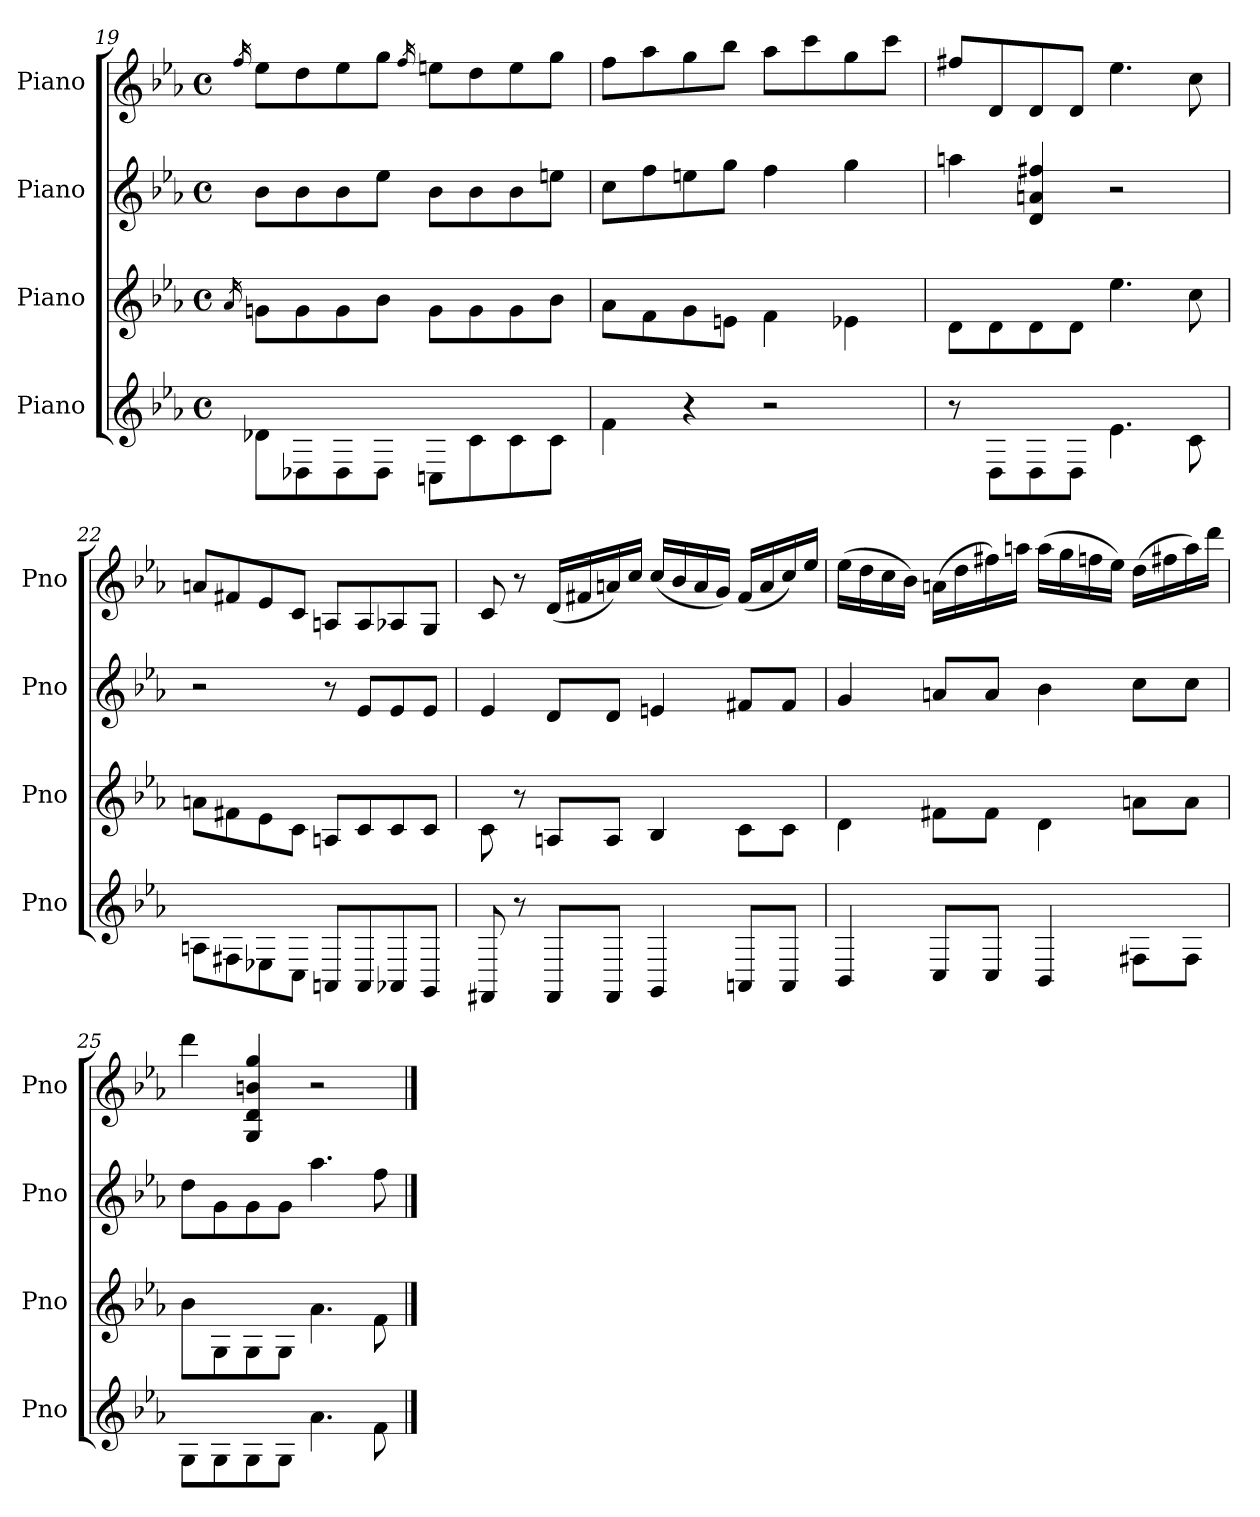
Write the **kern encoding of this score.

**kern	**kern	**kern	**kern
*part4	*part3	*part2	*part1
*staff4	*staff3	*staff2	*staff1
*I"Piano	*I"Piano	*I"Piano	*I"Piano
*I'Pno	*I'Pno	*I'Pno	*I'Pno
!!LO:LB:g=z
*clefG2	*clefG2	*clefG2	*clefG2
*k[b-e-a-]	*k[b-e-a-]	*k[b-e-a-]	*k[b-e-a-]
*M4/4	*M4/4	*M4/4	*M4/4
*met(c)	*met(c)	*met(c)	*met(c)
=19	=19	=19	=19
.	16qa-/	.	16qff/
8d-X\L	8gn\L	8b-\L	8ee-\L
8D-X\	8g\	8b-\	8dd\
8D-\	8g\	8b-\	8ee-\
8D-\J	8b-\J	8ee-\J	8gg\J
.	.	.	16qff/
8Cn\L	8g\L	8b-\L	8een\L
8c\	8g\	8b-\	8dd\
8c\	8g\	8b-\	8ee\
8c\J	8b-\J	8een\J	8gg\J
=20	=20	=20	=20
4f\	8a-\L	8cc\L	8ff\L
.	8f\	8ff\	8aa-\
4r	8g\	8een\	8gg\
.	8en\J	8gg\J	8bb-\J
2r	4f\	4ff\	8aa-\L
.	.	.	8ccc\
.	4e-X\	4gg\	8gg\
.	.	.	8ccc\J
=21	=21	=21	=21
8r	8d\L	4aan\	8ff#X/L
8D\L	8d\	.	8d/
8D\	8d\	4d/ 4an/ 4ff#X/	8d/
8D\J	8d\J	.	8d/J
4.e-\	4.ee-\	2r	4.ee-\
8c\	8cc\	.	8cc\
=22	=22	=22	=22
8An\L	8an\L	2r	8an/L
8F#X\	8f#X\	.	8f#X/
8E-X\	8e-\	.	8e-/
8C\J	8c\J	.	8c/J
8AAn/L	8An/L	8r	8An/L
8AA/	8c/	8e-/L	8A/
8AA-X/	8c/	8e-/	8A-X/
8GG/J	8c/J	8e-/J	8G/J
=23	=23	=23	=23
8FF#X/	8c\	4e-/	8c/
8r	8r	.	8r
8FF#/L	8An/L	8d/L	(16d/LL
.	.	.	16f#X/
8FF#/J	8A/J	8d/J	16an/)
.	.	.	16cc/JJ
4GG/	4B-/	4en/	(16cc/LL
.	.	.	16b-/
.	.	.	16a/
.	.	.	16g/JJ)
8AAn/L	8c\L	8f#X/L	(16f#/LL
.	.	.	16a/
8AA/J	8c\J	8f#/J	16cc/)
.	.	.	16ee-/JJ
!!LO:PB:g=z
=24	=24	=24	=24
4BB-/	4d\	4g/	(16ee-\LL
.	.	.	16dd\
.	.	.	16cc\
.	.	.	16b-\JJ)
8C/L	8f#X\L	8an/L	(16an\LL
.	.	.	16dd\
8C/J	8f#\J	8a/J	16ff#X\)
.	.	.	16aan\JJ
4BB-/	4d\	4b-\	(16aa\LL
.	.	.	16gg\
.	.	.	16ffn\
.	.	.	16ee-\JJ)
8F#X\L	8an\L	8cc\L	(16dd\LL
.	.	.	16ff#X\
8F#\J	8a\J	8cc\J	16aa\)
.	.	.	16ddd\JJ
=25	=25	=25	=25
8G\L	8b-\L	8dd\L	4ddd\
8G\	8G\	8g\	.
8G\	8G\	8g\	4G/ 4d/ 4bn/ 4gg/
8G\J	8G\J	8g\J	.
4.a-\	4.a-\	4.aa-\	2r
8f\	8f\	8ff\	.
==	==	==	==
*-	*-	*-	*-
